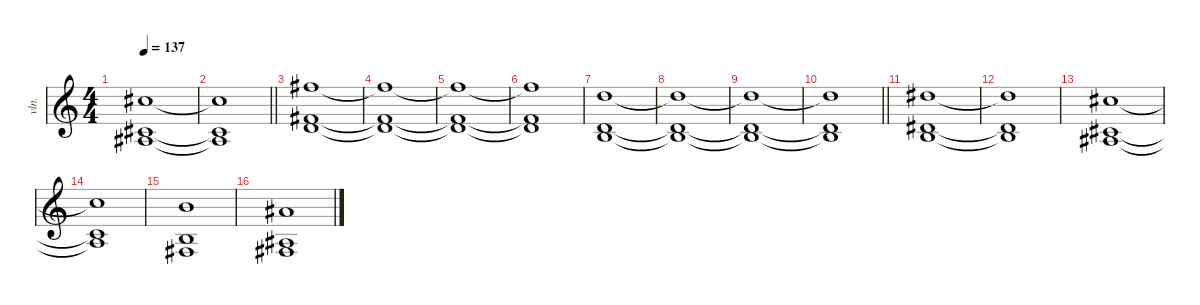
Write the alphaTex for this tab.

\defaultSystemsLayout 4
\hideDynamics
\bracketExtendMode nobrackets
\otherSystemsTrackNameOrientation horizontal
\track ("Per Wiberg" "vln.") {instrument stringensemble1}
\staff {score}
\tuning (E4 B3 G3 D3 A2 E2)
\ts (4 4)
\tempo 137
\clef g2
\ks c
(9.1{acc #} 6.3{acc #} 8.4{acc #}).1{dy f beam Up} |
\barLineRight lightlight
(9.1{t acc #} 6.3{t acc #} 8.4{t acc #}).1{beam Up} |
\section ("" "")
(14.1{acc #} 11.3{acc #} 12.4).1{beam Up} |
(14.1{t acc #} 11.3{t acc #} 12.4{t}).1{beam Up} |
(14.1{t acc #} 11.3{t acc #} 12.4{t}).1{beam Up} |
(14.1{t acc #} 11.3{t acc #} 12.4{t}).1{beam Up} |
(10.1 7.3 9.4).1{beam Up} |
(10.1{t} 7.3{t} 9.4{t}).1{beam Up} |
(10.1{t} 7.3{t} 9.4{t}).1{beam Up} |
\barLineRight lightlight
(10.1{t} 7.3{t} 9.4{t}).1{beam Up} |
\section ("" "")
(11.1{acc #} 8.3{acc #} 9.4).1{beam Up} |
(11.1{t acc #} 8.3{t acc #} 9.4{t}).1{beam Up} |
(9.1{acc #} 6.3{acc #} 8.4{acc #}).1{beam Up} |
(9.1{t acc #} 6.3{t acc #} 8.4{t acc #}).1{beam Up} |
(7.1 4.3 4.4{acc #}).1{beam Up} |
(6.1{acc #} 3.3{acc #} 4.4{acc #}).1{beam Up}
